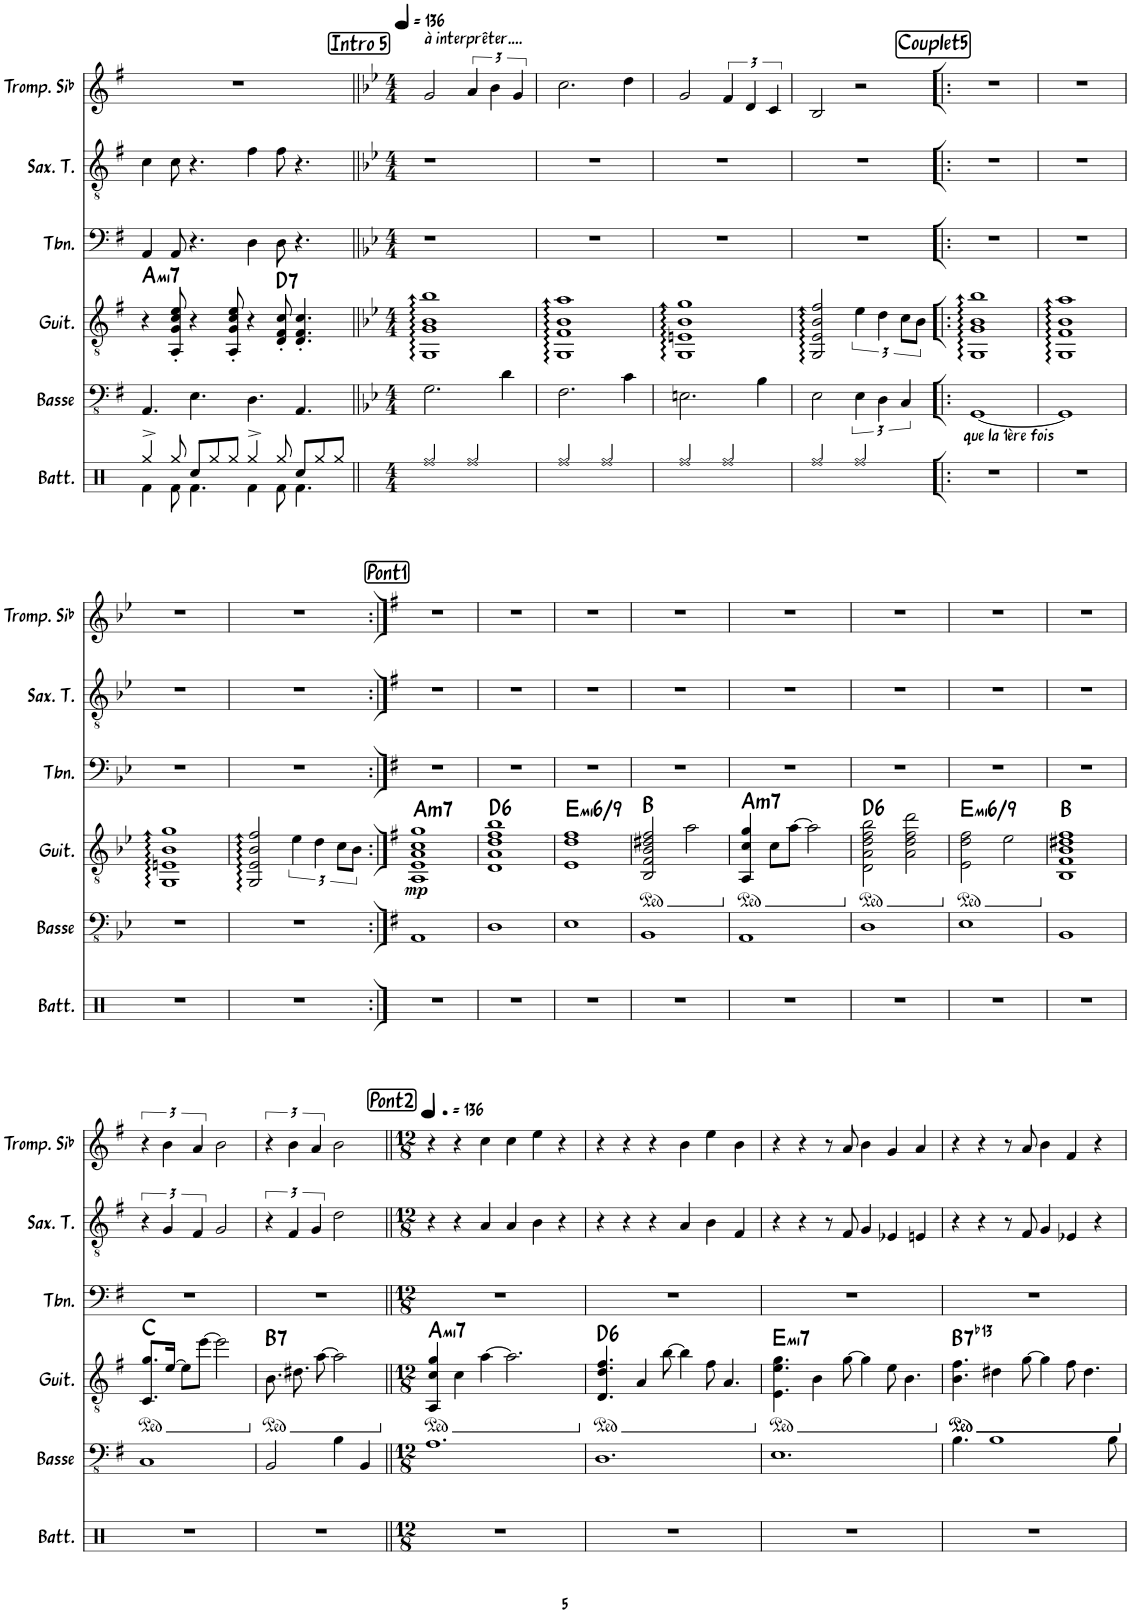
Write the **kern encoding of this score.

**kern	**kern	**kern	**dynam	**harte	**kern	**kern	**kern
*part6	*part5	*part4	*part4	*part4	*part3	*part2	*part1
*staff6	*staff5	*staff4	*staff4	*	*staff3	*staff2	*staff1
*I"Batterie	*I"Basse acoustique	*I"Guitare acoustique	*	*	*I"Trombone	*I"Saxophone Ténor	*I"Trompette en Sib
*I'Batt.	*I'Basse	*I'Guit.	*	*	*I'Tbn.	*I'Sax. T.	*I'Tromp. Sib
!!LO:PB:g=z
*clefX	*clefFv4	*clefGv2	*	*	*clefF4	*clefGv2	*clefG2
*	*	*	*	*	*	*ITrd8c14	*ITrd1c2
*k[]	*k[f#]	*k[f#]	*	*	*k[f#]	*k[f#]	*k[f#]
*M12/8	*M12/8	*M12/8	*	*	*M12/8	*M12/8	*M12/8
=49	=49	=49	=49	=49	=49	=49	=49
*^	*	*	*	*	*	*	*
!	!	!	!	!	!LO:H:kt=mi7	!	!	!
4Rgg^/	4Rf\	4.AAA/	4r	.	A:min7	4AA/	4c\	1.r
8Rgg/	8Rf\	.	8AA/' 8G/' 8c/' 8e/'	.	.	8AA/	8c\	.
8Rcc/L	4.Rf\	4.EE\	4r	.	.	4.r	4.r	.
8Rgg/	.	.	.	.	.	.	.	.
8Rgg/J	.	.	8AA/' 8G/' 8c/' 8e/'	.	.	.	.	.
4Rgg^/	4Rf\	4.DD\	4r	.	.	4D\	4f#\	.
!	!	!	!	!	!LO:H:kt=7	!	!	!
8Rgg/	8Rf\	.	8D/' 8F#/' 8c/'	.	D:7	8D\	8f#\	.
8Rcc/L	4.Rf\	4.AAA/	4.D/' 4.F#/' 4.c/'	.	.	4.r	4.r	.
8Rgg/	.	.	.	.	.	.	.	.
8Rgg/J	.	.	.	.	.	.	.	.
*v	*v	*	*	*	*	*	*	*
=50||	=50||	=50||	=50||	=50||	=50||	=50||	=50||
!!LO:REH:place=s1:a:rj:fs=14:t=Intro 5
*	*k[b-e-]	*k[b-e-]	*	*	*k[b-e-]	*k[b-e-]	*k[b-e-]
*M4/4	*M4/4	*M4/4	*	*	*M4/4	*M4/4	*M4/4
*	*	*	*	*	*	*	*MM136
!	!	!	!	!	!	!	!LO:TX:a:t=à interprêter....
2Rff/	2.GG\	1GG:: 1G:: 1B-:: 1b-::	.	.	1r	1r	2g/
2Rff/	.	.	.	.	.	.	6a/
.	.	.	.	.	.	.	6b-\
.	4D\	.	.	.	.	.	.
.	.	.	.	.	.	.	6g/
=51	=51	=51	=51	=51	=51	=51	=51
2Rff/	2.FF\	1GG:: 1F:: 1B-:: 1a::	.	.	1r	1r	2.cc\
2Rff/	.	.	.	.	.	.	.
.	4C\	.	.	.	.	.	4dd\
=52	=52	=52	=52	=52	=52	=52	=52
2Rff/	2.EEn\	1GG:: 1En:: 1B-:: 1g::	.	.	1r	1r	2g/
2Rff/	.	.	.	.	.	.	6f/
.	.	.	.	.	.	.	6d/
.	4BB-\	.	.	.	.	.	.
.	.	.	.	.	.	.	6c/
=53	=53	=53	=53	=53	=53	=53	=53
2Rff/	2EE-\	2GG/:: 2E-/:: 2B-/:: 2f/::	.	.	1r	1r	2B-/
2Rff/	6EE-\	6e-\	.	.	.	.	2r
.	6DD\	6d\	.	.	.	.	.
.	6CC/	12c\L	.	.	.	.	.
.	.	12B-\J	.	.	.	.	.
!!LO:REH:place=s1:a:rj:fs=14:t=Couplet5
=54!|:	=54!|:	=54!|:	=54!|:	=54!|:	=54!|:	=54!|:	=54!|:
!	!LO:TX:b:t=que la 1ère fois	!	!	!	!	!	!
1r	[1GGG	1GG:: 1G:: 1B-:: 1b-::	.	.	1r	1r	1r
=55	=55	=55	=55	=55	=55	=55	=55
1r	1GGG]	1GG:: 1F:: 1B-:: 1a::	.	.	1r	1r	1r
!!LO:LB:g=z
=56	=56	=56	=56	=56	=56	=56	=56
1r	1r	1GG:: 1En:: 1B-:: 1g::	.	.	1r	1r	1r
=57	=57	=57	=57	=57	=57	=57	=57
1r	1r	2GG/:: 2E-/:: 2B-/:: 2f/::	.	.	1r	1r	1r
.	.	6e-\	.	.	.	.	.
.	.	6d\	.	.	.	.	.
.	.	12c\L	.	.	.	.	.
.	.	12B-\J	.	.	.	.	.
!!LO:REH:place=s1:a:rj:fs=14:t=Pont1
=58:|!	=58:|!	=58:|!	=58:|!	=58:|!	=58:|!	=58:|!	=58:|!
*	*k[f#]	*k[f#]	*	*	*k[f#]	*k[f#]	*k[f#]
!	!	!	!LO:DY:b	!LO:H:kt=m7	!	!	!
1r	1AAA	1AA 1E 1A 1c 1g	mp	A:min7	1r	1r	1r
=59	=59	=59	=59	=59	=59	=59	=59
!	!	!	!	!LO:H:kt=6	!	!	!
1r	1DD	1D 1A 1d 1f# 1b	.	D:maj6	1r	1r	1r
=60	=60	=60	=60	=60	=60	=60	=60
!	!	!	!	!LO:H:kt=mi/6	!	!	!
1r	1EE	1E 1d 1f#	.	E:min6(9)	1r	1r	1r
=61	=61	=61	=61	=61	=61	=61	=61
*	*	*ped	*	*	*	*	*
1r	1BBB	2BB/ 2F#/ 2B/ 2d#X/ 2f#/	.	B:maj	1r	1r	1r
.	.	2a\	.	.	.	.	.
=62	=62	=62	=62	=62	=62	=62	=62
*	*	*Xped	*	*	*	*	*
*	*	*ped	*	*	*	*	*
!	!	!	!	!LO:H:kt=m7	!	!	!
1r	1AAA	4AA/ 4c/ 4g/	.	A:min7	1r	1r	1r
.	.	8c\L	.	.	.	.	.
.	.	[8a\J	.	.	.	.	.
.	.	2a\]	.	.	.	.	.
=63	=63	=63	=63	=63	=63	=63	=63
*	*	*Xped	*	*	*	*	*
*	*	*ped	*	*	*	*	*
!	!	!	!	!LO:H:kt=6	!	!	!
1r	1DD	2D\ 2A\ 2d\ 2f#\ 2b\	.	D:maj6	1r	1r	1r
.	.	2A\ 2d\ 2f#\ 2dd\	.	.	.	.	.
=64	=64	=64	=64	=64	=64	=64	=64
*	*	*Xped	*	*	*	*	*
*	*	*ped	*	*	*	*	*
!	!	!	!	!LO:H:kt=mi/6	!	!	!
1r	1EE	2E\ 2d\ 2f#\	.	E:min6(9)	1r	1r	1r
.	.	2e\	.	.	.	.	.
=65	=65	=65	=65	=65	=65	=65	=65
*	*	*Xped	*	*	*	*	*
1r	1BBB	1BB 1F# 1B 1d#X 1f#	.	B:maj	1r	1r	1r
!!LO:LB:g=z
=66	=66	=66	=66	=66	=66	=66	=66
*	*	*ped	*	*	*	*	*
1r	1CC	8.C/ 8.g/L	.	C:maj	1r	6r	6r
.	.	.	.	.	.	6G/	6b\
.	.	[16e/Jk	.	.	.	.	.
.	.	8e\L]	.	.	.	.	.
.	.	.	.	.	.	6F#/	6a/
.	.	[8ee\J	.	.	.	.	.
.	.	2ee\]	.	.	.	2G/	2b\
=67	=67	=67	=67	=67	=67	=67	=67
*	*	*Xped	*	*	*	*	*
*	*	*ped	*	*	*	*	*
!	!	!	!	!LO:H:kt=7	!	!	!
1r	2BBB/	8.B\	.	B:7	1r	6r	6r
.	.	.	.	.	.	6F#/	6b\
.	.	8.d#X\	.	.	.	.	.
.	.	.	.	.	.	6G/	6a/
.	.	[8a\	.	.	.	.	.
.	4BB\	2a\]	.	.	.	2d\	2b\
.	4BBB/	.	.	.	.	.	.
=68||	=68||	=68||	=68||	=68||	=68||	=68||	=68||
!!LO:REH:place=s1:a:rj:fs=14:t=Pont2
*M12/8	*M12/8	*M12/8	*	*	*M12/8	*M12/8	*M12/8
*	*	*Xped	*	*	*	*	*
*	*	*ped	*	*	*	*	*
*	*	*	*	*	*	*	*MM204
!	!	!	!	!LO:H:kt=mi7	!	!	!
1.r	1.AA	4AA/ 4c/ 4g/	.	A:min7	1.r	4r	4r
.	.	4c\	.	.	.	4r	4r
.	.	[4a\	.	.	.	4A/	4cc\
.	.	2.a\]	.	.	.	4A/	4cc\
.	.	.	.	.	.	4B\	4ee\
.	.	.	.	.	.	4r	4r
=69	=69	=69	=69	=69	=69	=69	=69
*	*	*Xped	*	*	*	*	*
*	*	*ped	*	*	*	*	*
!	!	!	!	!LO:H:kt=6	!	!	!
1.r	1.DD	4.D/ 4.d/ 4.f#/	.	D:maj6	1.r	4r	4r
.	.	.	.	.	.	4r	4r
.	.	4A/	.	.	.	.	.
.	.	.	.	.	.	4r	4r
.	.	[8b\	.	.	.	.	.
.	.	4b\]	.	.	.	4A/	4b\
.	.	8f#\	.	.	.	4B\	4ee\
.	.	4.A/	.	.	.	.	.
.	.	.	.	.	.	4F#/	4b\
=70	=70	=70	=70	=70	=70	=70	=70
*	*	*Xped	*	*	*	*	*
*	*	*ped	*	*	*	*	*
!	!	!	!	!LO:H:kt=mi7	!	!	!
1.r	1.EE	4.E\ 4.e\ 4.g\	.	E:min7	1.r	4r	4r
.	.	.	.	.	.	4r	4r
.	.	4B\	.	.	.	.	.
.	.	.	.	.	.	8r	8r
.	.	[8g\	.	.	.	8F#/	8a/
.	.	4g\]	.	.	.	4G/	4b\
.	.	8e\	.	.	.	4E-X/	4g/
.	.	4.B\	.	.	.	.	.
.	.	.	.	.	.	4En/	4a/
=71	=71	=71	=71	=71	=71	=71	=71
*	*	*Xped	*	*	*	*	*
*	*	*ped	*	*	*	*	*
!	!	!	!	!LO:H:kt=7	!	!	!
1.r	4.BB\	4.B\ 4.f#\	.	B:7(b13)	1.r	4r	4r
.	.	.	.	.	.	4r	4r
*	*	*ped	*	*	*	*	*
.	1BB	4d#X\	.	.	.	.	.
.	.	.	.	.	.	8r	8r
.	.	[8g\	.	.	.	8F#/	8a/
.	.	4g\]	.	.	.	4G/	4b\
.	.	8f#\	.	.	.	4E-X/	4f#/
.	.	4.d#\	.	.	.	.	.
.	.	.	.	.	.	4r	4r
.	8BB\	.	.	.	.	.	.
*	*	*Xped	*	*	*	*	*
*	*	*Xped	*	*	*	*	*
=	=	=	=	=	=	=	=
*-	*-	*-	*-	*-	*-	*-	*-
